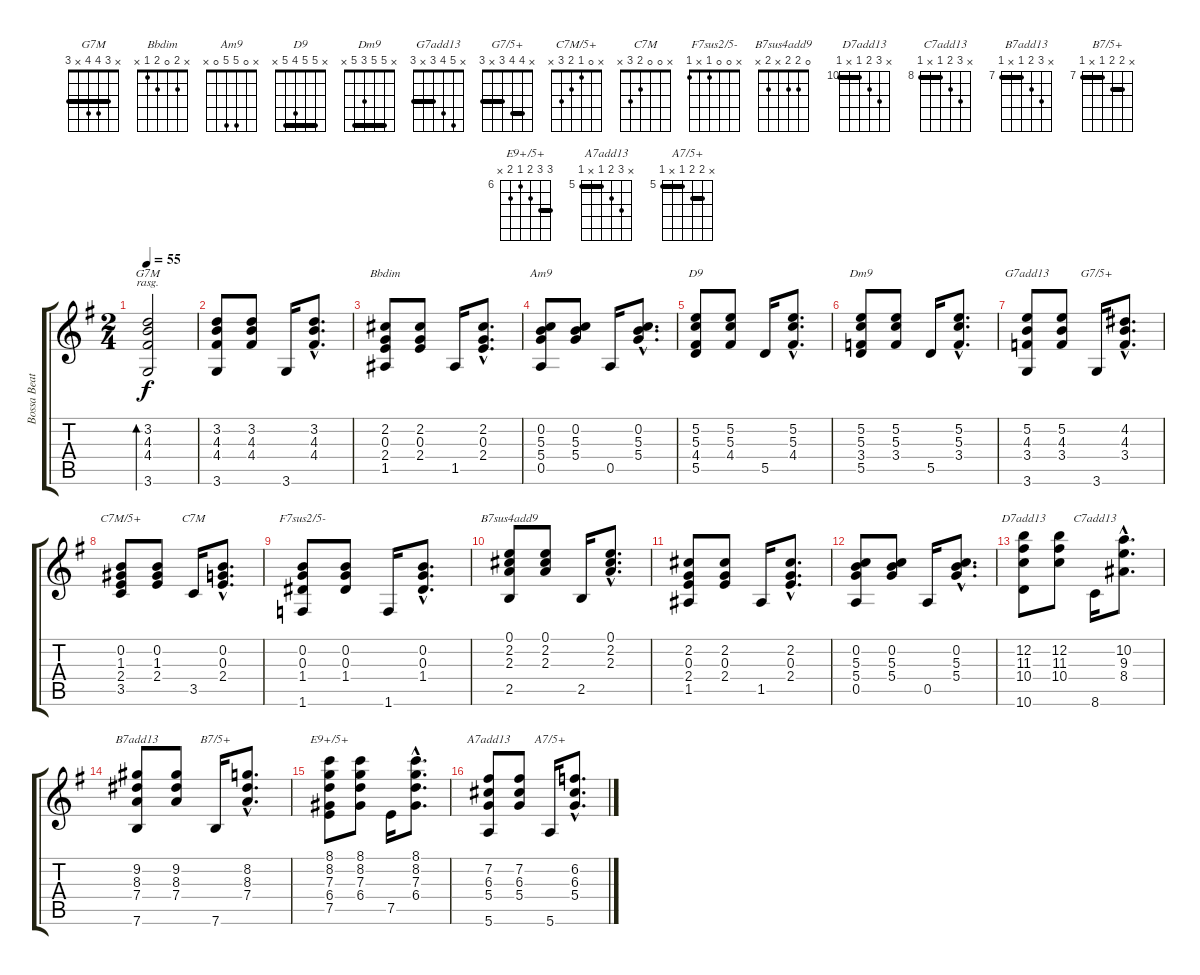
\track ("Bossa Beat" "Bossa Beat") {instrument acousticguitarnylon}
\staff {score tabs}
\tuning (E4 B3 G3 D3 A2 E2) {hide}
\chord ("G7M" x 3 4 4 x 3) {barre 3}
\chord ("Bbdim" x 2 0 2 1 x)
\chord ("Am9" x 0 5 5 0 x)
\chord ("D9" x 5 5 4 5 x) {barre 5}
\chord ("Dm9" x 5 5 3 5 x) {barre 5}
\chord ("G7add13" x 5 4 3 x 3) {barre 3}
\chord ("G7/5+" x 4 4 3 x 3) {barre (3 4)}
\chord ("C7M/5+" x 0 1 2 3 x)
\chord ("C7M" x 0 0 2 3 x)
\chord ("F7sus2/5-" x 0 0 1 x 1)
\chord ("B7sus4add9" 0 2 2 x 2 x)
\chord ("D7add13" x 12 11 10 x 10) {firstfret 10 barre 10}
\chord ("C7add13" x 10 9 8 x 8) {firstfret 8 barre 8}
\chord ("B7add13" x 9 8 7 x 7) {firstfret 7 barre 7}
\chord ("B7/5+" x 8 8 7 x 7) {firstfret 7 barre (7 8)}
\chord ("E9+/5+" 8 8 7 6 7 x) {firstfret 6 barre 8}
\chord ("A7add13" x 7 6 5 x 5) {firstfret 5 barre 5}
\chord ("A7/5+" x 6 6 5 x 5) {firstfret 5 barre (5 6)}
\ts (2 4)
\tempo 55
\clef g2
\ks g
(3.2 4.3 4.4 3.6).2{bd 240 ch "G7M" rasg ii dy f instrument acousticguitarnylon} |
(3.2 4.3 4.4 3.6).8 (3.2 4.3 4.4).8 3.6.16 (3.2{hac} 4.3{hac} 4.4{hac}).8{d} |
(2.2 0.3 2.4 1.5).8{ch "Bbdim"} (2.2 0.3 2.4).8 1.5.16 (2.2{hac} 0.3{hac} 2.4{hac}).8{d} |
(0.2 5.3 5.4 0.5).8{ch "Am9"} (0.2 5.3 5.4).8 0.5.16 (0.2{hac} 5.3{hac} 5.4{hac}).8{d} |
(5.2 5.3 4.4 5.5).8{ch "D9"} (5.2 5.3 4.4).8 5.5.16 (5.2{hac} 5.3{hac} 4.4{hac}).8{d} |
(5.2 5.3 3.4 5.5).8{ch "Dm9"} (5.2 5.3 3.4).8 5.5.16 (5.2{hac} 5.3{hac} 3.4{hac}).8{d} |
(5.2 4.3 3.4 3.6).8{ch "G7add13"} (5.2 4.3 3.4).8 3.6.16{ch "G7/5+"} (4.2{hac} 4.3{hac} 3.4{hac}).8{d} |
(0.2 1.3 2.4 3.5).8{ch "C7M/5+"} (0.2 1.3 2.4).8 3.5.16{ch "C7M"} (0.2{hac} 0.3{hac} 2.4{hac}).8{d} |
(0.2 0.3 1.4 1.6).8{ch "F7sus2/5-"} (0.2 0.3 1.4).8 1.6.16 (0.2{hac} 0.3{hac} 1.4{hac}).8{d} |
(0.1 2.2 2.3 2.5).8{ch "B7sus4add9"} (0.1 2.2 2.3).8 2.5.16 (0.1{hac} 2.2{hac} 2.3{hac}).8{d} |
(2.2 0.3 2.4 1.5).8 (2.2 0.3 2.4).8 1.5.16 (2.2{hac} 0.3{hac} 2.4{hac}).8{d} |
(0.2 5.3 5.4 0.5).8 (0.2 5.3 5.4).8 0.5.16 (0.2{hac} 5.3{hac} 5.4{hac}).8{d} |
(12.2 11.3 10.4 10.6).8{ch "D7add13"} (12.2 11.3 10.4).8 8.6.16{ch "C7add13"} (10.2{hac} 9.3{hac} 8.4{hac}).8{d} |
(9.2 8.3 7.4 7.6).8{ch "B7add13"} (9.2 8.3 7.4).8 7.6.16{ch "B7/5+"} (8.2{hac} 8.3{hac} 7.4{hac}).8{d} |
(8.1 8.2 7.3 6.4 7.5).8{ch "E9+/5+"} (8.1 8.2 7.3 6.4).8 7.5.16 (8.1{hac} 8.2{hac} 7.3{hac} 6.4{hac}).8{d} |
(7.2 6.3 5.4 5.6).8{ch "A7add13"} (7.2 6.3 5.4).8 5.6.16{ch "A7/5+"} (6.2{hac} 6.3{hac} 5.4{hac}).8{d}
